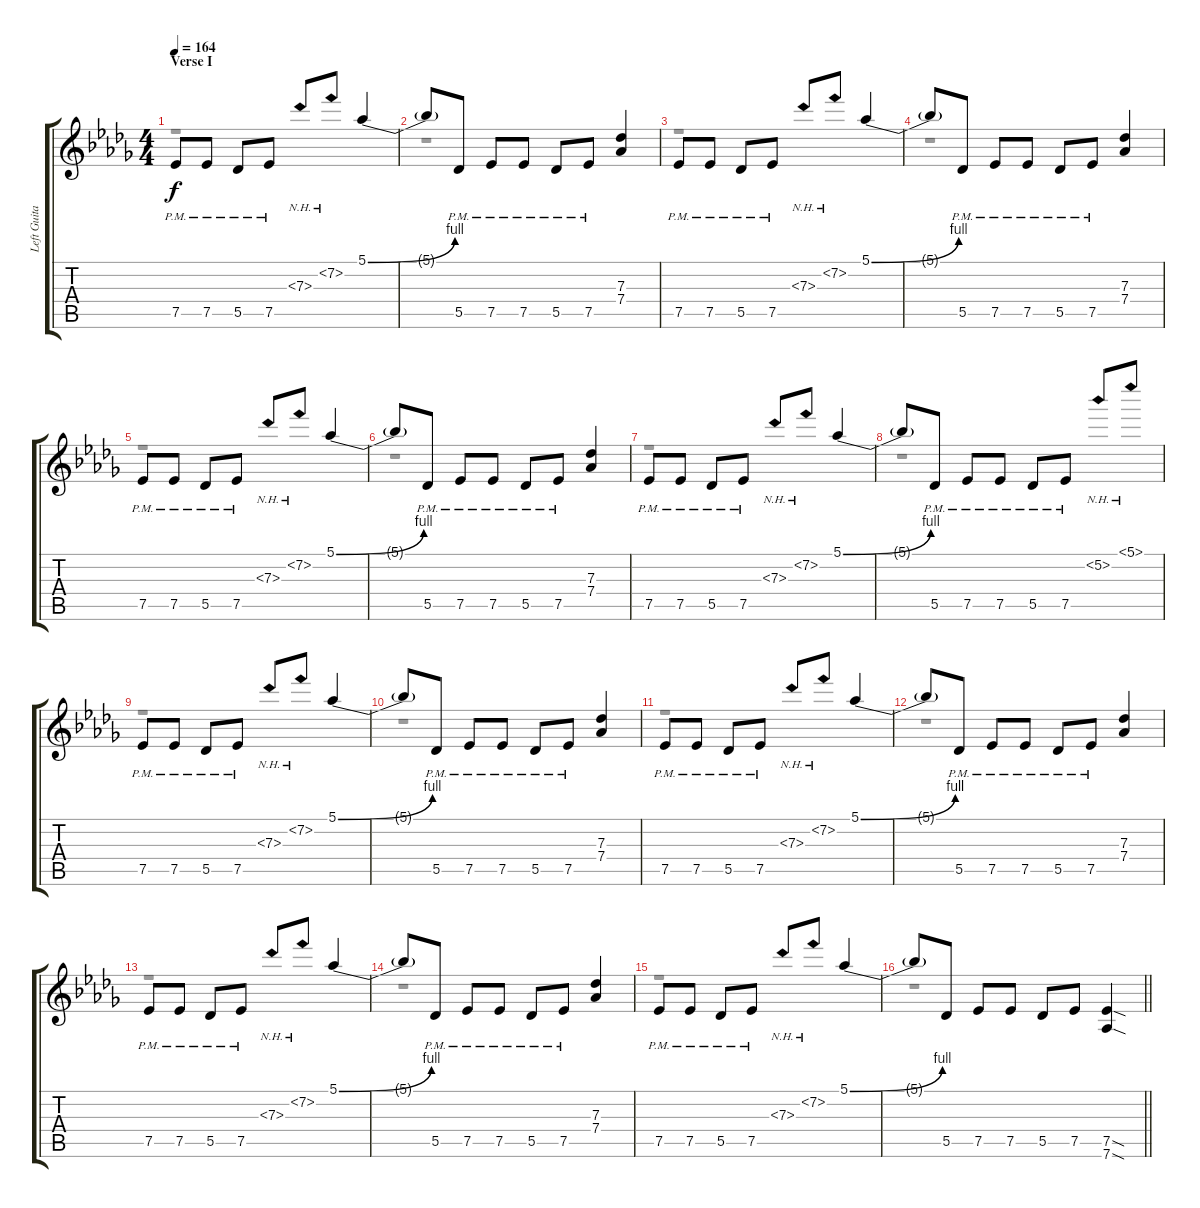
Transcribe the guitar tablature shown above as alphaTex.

\track ("Left Guitar" "Left Guita") {instrument distortionguitar}
\staff {score tabs}
\tuning (Eb4 Bb3 Gb3 Db3 Ab2 Db2) {hide}
\voice
\ts (4 4)
\section ("" "Verse I")
\tempo 164
\clef g2
\ks db
7.5{pm}.8{dy f} 7.5{pm}.8 5.5{pm}.8 7.5{pm}.8 7.3{nh}.8 7.2{nh}.8 5.1{be (bend 0 0 60 4)}.4 |
5.1{t}.8 5.5{pm}.8 7.5{pm}.8 7.5{pm}.8 5.5{pm}.8 7.5{pm}.8 (7.3 7.4).4 |
7.5{pm}.8 7.5{pm}.8 5.5{pm}.8 7.5{pm}.8 7.3{nh}.8 7.2{nh}.8 5.1{be (bend 0 0 60 4)}.4 |
5.1{t}.8 5.5{pm}.8 7.5{pm}.8 7.5{pm}.8 5.5{pm}.8 7.5{pm}.8 (7.3 7.4).4 |
7.5{pm}.8 7.5{pm}.8 5.5{pm}.8 7.5{pm}.8 7.3{nh}.8 7.2{nh}.8 5.1{be (bend 0 0 60 4)}.4 |
5.1{t}.8 5.5{pm}.8 7.5{pm}.8 7.5{pm}.8 5.5{pm}.8 7.5{pm}.8 (7.3 7.4).4 |
7.5{pm}.8 7.5{pm}.8 5.5{pm}.8 7.5{pm}.8 7.3{nh}.8 7.2{nh}.8 5.1{be (bend 0 0 60 4)}.4 |
5.1{t}.8 5.5{pm}.8 7.5{pm}.8 7.5{pm}.8 5.5{pm}.8 7.5{pm}.8 5.2{nh}.8 5.1{nh}.8 |
7.5{pm}.8 7.5{pm}.8 5.5{pm}.8 7.5{pm}.8 7.3{nh}.8 7.2{nh}.8 5.1{be (bend 0 0 60 4)}.4 |
5.1{t}.8 5.5{pm}.8 7.5{pm}.8 7.5{pm}.8 5.5{pm}.8 7.5{pm}.8 (7.3 7.4).4 |
7.5{pm}.8 7.5{pm}.8 5.5{pm}.8 7.5{pm}.8 7.3{nh}.8 7.2{nh}.8 5.1{be (bend 0 0 60 4)}.4 |
5.1{t}.8 5.5{pm}.8 7.5{pm}.8 7.5{pm}.8 5.5{pm}.8 7.5{pm}.8 (7.3 7.4).4 |
7.5{pm}.8 7.5{pm}.8 5.5{pm}.8 7.5{pm}.8 7.3{nh}.8 7.2{nh}.8 5.1{be (bend 0 0 60 4)}.4 |
5.1{t}.8 5.5{pm}.8 7.5{pm}.8 7.5{pm}.8 5.5{pm}.8 7.5{pm}.8 (7.3 7.4).4 |
7.5{pm}.8 7.5{pm}.8 5.5{pm}.8 7.5{pm}.8 7.3{nh}.8 7.2{nh}.8 5.1{be (bend 0 0 60 4)}.4 |
\barLineRight lightlight
5.1{t}.8 5.5.8 7.5.8 7.5.8 5.5.8 7.5.8 (7.5{sod} 7.6{sod}).4
\voice
\clef g2
\ottava regular
\simile none
\ks db
r.1{dy f} |
r.1 |
r.1 |
r.1 |
r.1 |
r.1 |
r.1 |
r.1 |
r.1 |
r.1 |
r.1 |
r.1 |
r.1 |
r.1 |
r.1 |
\barLineRight lightlight
r.1
